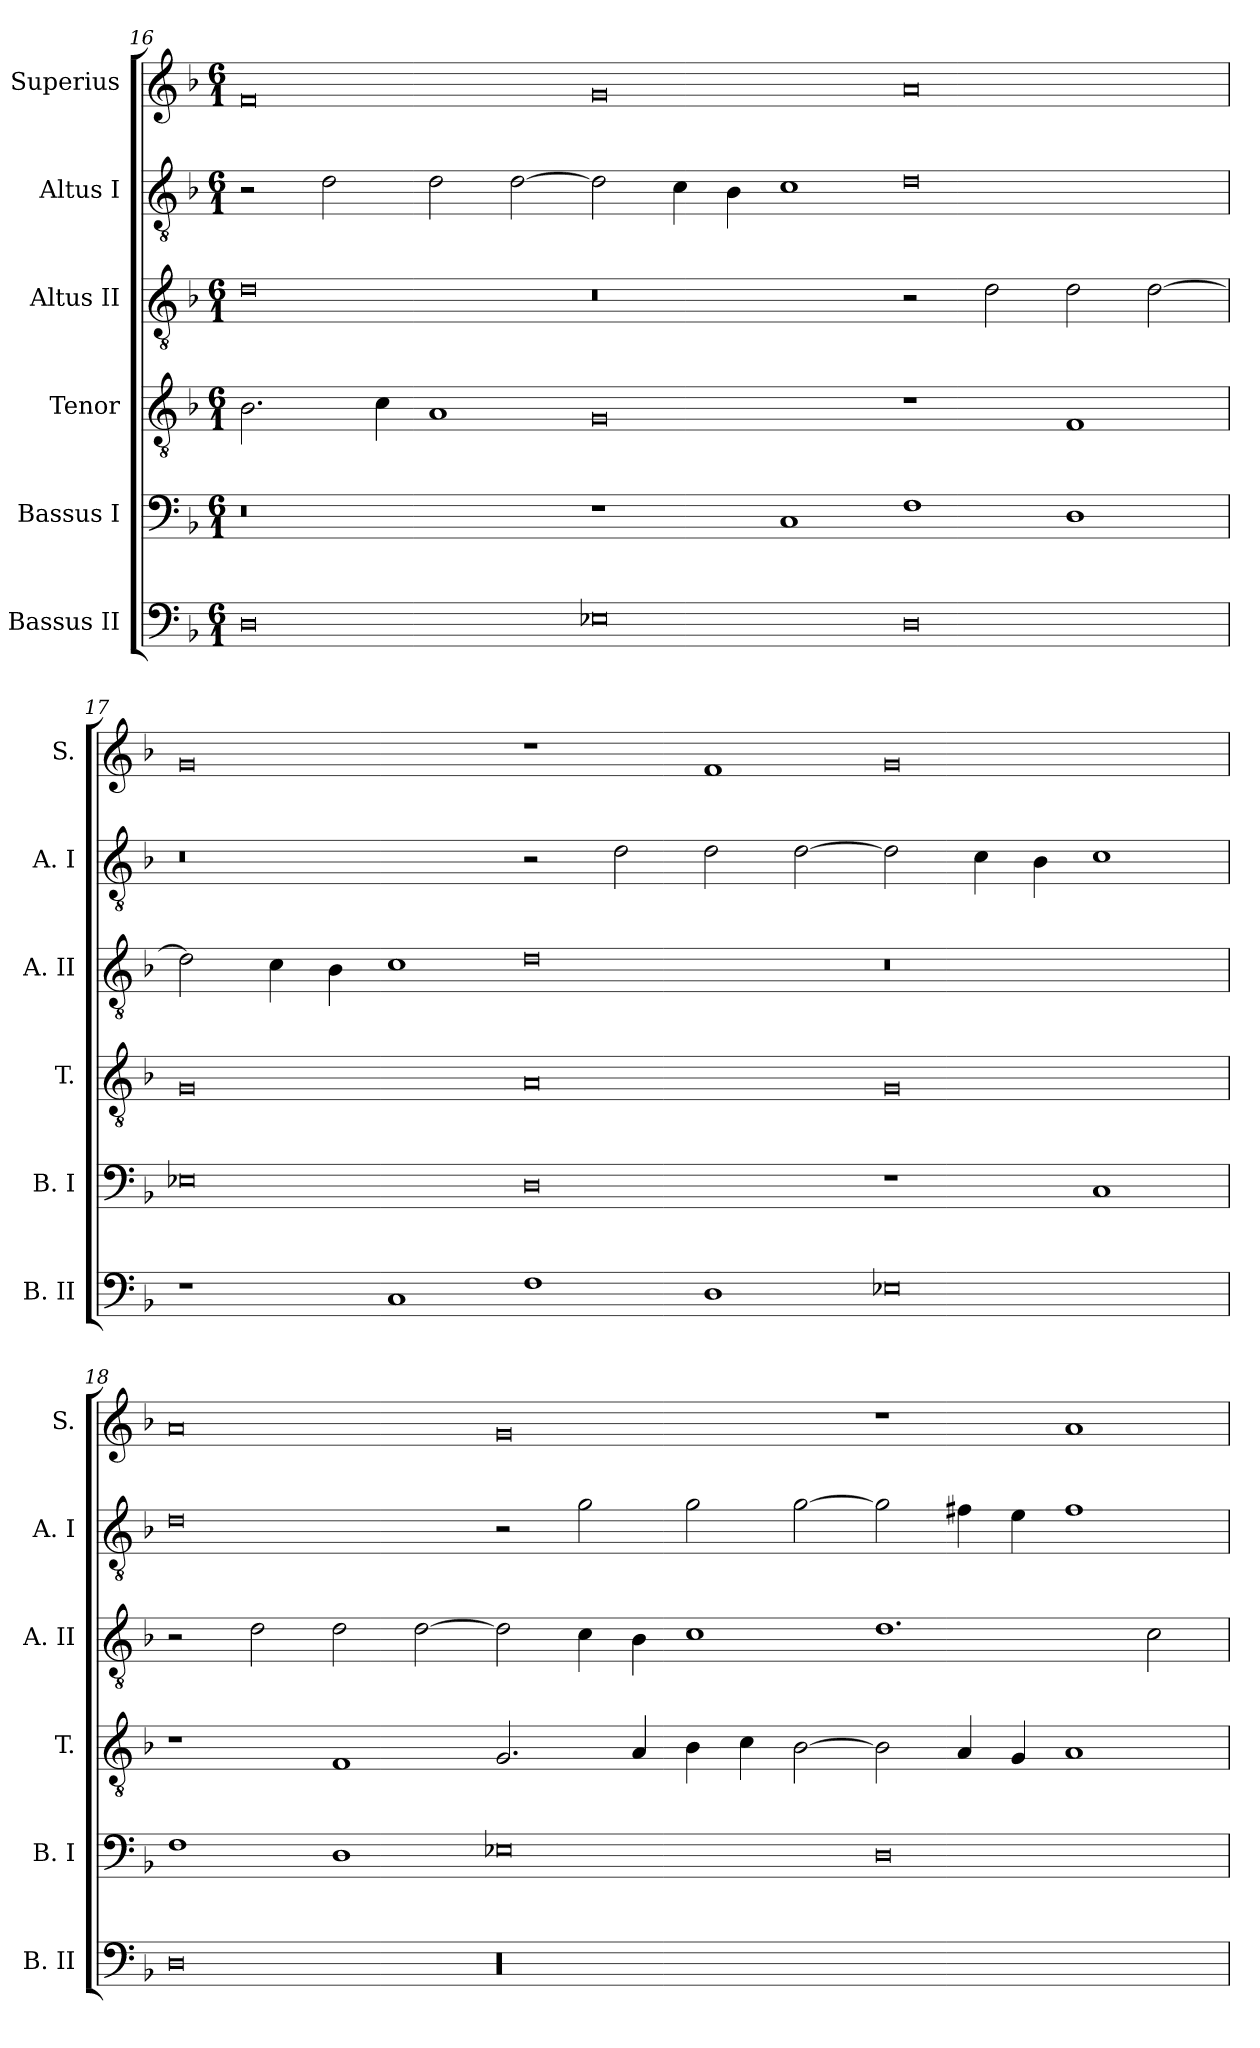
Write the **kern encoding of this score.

**kern	**kern	**kern	**kern	**kern	**kern
*part6	*part5	*part4	*part3	*part2	*part1
*staff6	*staff5	*staff4	*staff3	*staff2	*staff1
*I"Bassus II	*I"Bassus I	*I"Tenor	*I"Altus II	*I"Altus I	*I"Superius
*I'B. II	*I'B.  I	*I'T.	*I'A. II	*I'A. I	*I'S.
*clefF4	*clefF4	*clefGv2	*clefGv2	*clefGv2	*clefG2
*k[b-]	*k[b-]	*k[b-]	*k[b-]	*k[b-]	*k[b-]
*F:	*F:	*F:	*F:	*F:	*F:
*M6/1	*M6/1	*M6/1	*M6/1	*M6/1	*M6/1
=16	=16	=16	=16	=16	=16
0D	0r	2.B-\	0d	2r	0f
.	.	.	.	2d\	.
.	.	4c\	.	.	.
.	.	1A	.	2d\	.
.	.	.	.	[2d\	.
0E-i	1r	0G	0r	2d\]	0g
.	.	.	.	4c\	.
.	.	.	.	4B-\	.
.	1C	.	.	1c	.
0D	1F	1r	2r	0d	0a
.	.	.	2d\	.	.
.	1D	1F	2d\	.	.
.	.	.	[2d\	.	.
!!LO:LB:g=z
=17	=17	=17	=17	=17	=17
1r	0E-i	0G	2d\]	0r	0g
.	.	.	4c\	.	.
.	.	.	4B-\	.	.
1C	.	.	1c	.	.
1F	0D	0A	0d	2r	1r
.	.	.	.	2d\	.
1D	.	.	.	2d\	1f
.	.	.	.	[2d\	.
0E-i	1r	0G	0r	2d\]	0g
.	.	.	.	4c\	.
.	.	.	.	4B-\	.
.	1C	.	.	1c	.
=18	=18	=18	=18	=18	=18
0D	1F	1r	2r	0d	0a
.	.	.	2d\	.	.
.	1D	1F	2d\	.	.
.	.	.	[2d\	.	.
00r	0E-i	2.G/	2d\]	2r	0g
.	.	.	4c\	2g\	.
.	.	4A/	4B-\	.	.
.	.	4B-\	1c	2g\	.
.	.	4c\	.	.	.
.	.	[2B-\	.	[2g\	.
.	0D	2B-\]	1.d	2g\]	1r
.	.	4A/	.	4f#i\	.
.	.	4G/	.	4e\	.
.	.	1A	.	1f#i	1a
.	.	.	2c\	.	.
=	=	=	=	=	=
*-	*-	*-	*-	*-	*-
